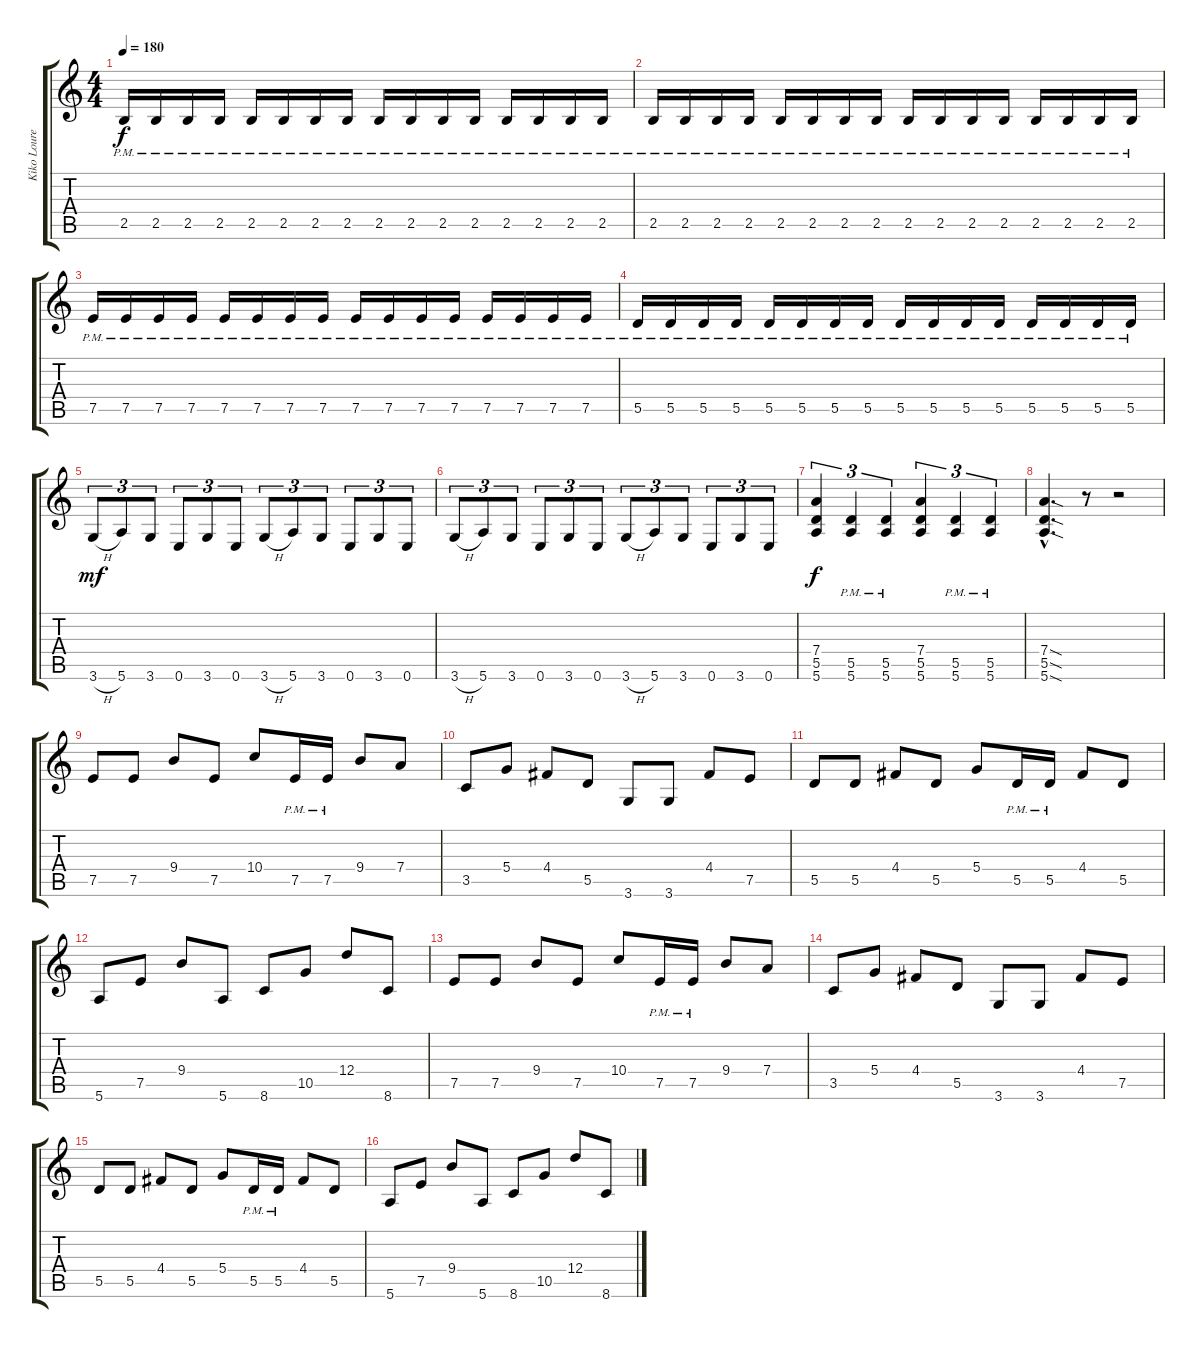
\track ("Kiko Loureiro" "Kiko Loure") {instrument distortionguitar}
\staff {score tabs}
\tuning (E4 B3 G3 D3 A2 E2) {hide}
\ts (4 4)
\tempo 180
\clef g2
\ks c
2.5{pm}.16{dy f} 2.5{pm}.16 2.5{pm}.16 2.5{pm}.16 2.5{pm}.16 2.5{pm}.16 2.5{pm}.16 2.5{pm}.16 2.5{pm}.16 2.5{pm}.16 2.5{pm}.16 2.5{pm}.16 2.5{pm}.16 2.5{pm}.16 2.5{pm}.16 2.5{pm}.16 |
2.5{pm}.16 2.5{pm}.16 2.5{pm}.16 2.5{pm}.16 2.5{pm}.16 2.5{pm}.16 2.5{pm}.16 2.5{pm}.16 2.5{pm}.16 2.5{pm}.16 2.5{pm}.16 2.5{pm}.16 2.5{pm}.16 2.5{pm}.16 2.5{pm}.16 2.5{pm}.16 |
7.5{pm}.16 7.5{pm}.16 7.5{pm}.16 7.5{pm}.16 7.5{pm}.16 7.5{pm}.16 7.5{pm}.16 7.5{pm}.16 7.5{pm}.16 7.5{pm}.16 7.5{pm}.16 7.5{pm}.16 7.5{pm}.16 7.5{pm}.16 7.5{pm}.16 7.5{pm}.16 |
5.5{pm}.16 5.5{pm}.16 5.5{pm}.16 5.5{pm}.16 5.5{pm}.16 5.5{pm}.16 5.5{pm}.16 5.5{pm}.16 5.5{pm}.16 5.5{pm}.16 5.5{pm}.16 5.5{pm}.16 5.5{pm}.16 5.5{pm}.16 5.5{pm}.16 5.5{pm}.16 |
3.6{h}.8{tu (3 2) dy mf} 5.6.8{tu (3 2)} 3.6.8{tu (3 2)} 0.6.8{tu (3 2)} 3.6.8{tu (3 2)} 0.6.8{tu (3 2)} 3.6{h}.8{tu (3 2)} 5.6.8{tu (3 2)} 3.6.8{tu (3 2)} 0.6.8{tu (3 2)} 3.6.8{tu (3 2)} 0.6.8{tu (3 2)} |
3.6{h}.8{tu (3 2)} 5.6.8{tu (3 2)} 3.6.8{tu (3 2)} 0.6.8{tu (3 2)} 3.6.8{tu (3 2)} 0.6.8{tu (3 2)} 3.6{h}.8{tu (3 2)} 5.6.8{tu (3 2)} 3.6.8{tu (3 2)} 0.6.8{tu (3 2)} 3.6.8{tu (3 2)} 0.6.8{tu (3 2)} |
(7.4 5.5 5.6).4{tu (3 2) dy f} (5.5{pm} 5.6{pm}).4{tu (3 2)} (5.5{pm} 5.6{pm}).4{tu (3 2)} (7.4 5.5 5.6).4{tu (3 2)} (5.5{pm} 5.6{pm}).4{tu (3 2)} (5.5{pm} 5.6{pm}).4{tu (3 2)} |
(7.4{sod hac} 5.5{sod hac} 5.6{sod hac}).4{d} r.8 r.2 |
7.5.8 7.5.8 9.4.8 7.5.8 10.4.8 7.5{pm}.16 7.5{pm}.16 9.4.8 7.4.8 |
3.5.8 5.4.8 4.4.8 5.5.8 3.6.8 3.6.8 4.4.8 7.5.8 |
5.5.8 5.5.8 4.4.8 5.5.8 5.4.8 5.5{pm}.16 5.5{pm}.16 4.4.8 5.5.8 |
5.6.8 7.5.8 9.4.8 5.6.8 8.6.8 10.5.8 12.4.8 8.6.8 |
7.5.8 7.5.8 9.4.8 7.5.8 10.4.8 7.5{pm}.16 7.5{pm}.16 9.4.8 7.4.8 |
3.5.8 5.4.8 4.4.8 5.5.8 3.6.8 3.6.8 4.4.8 7.5.8 |
5.5.8 5.5.8 4.4.8 5.5.8 5.4.8 5.5{pm}.16 5.5{pm}.16 4.4.8 5.5.8 |
5.6.8 7.5.8 9.4.8 5.6.8 8.6.8 10.5.8 12.4.8 8.6.8
